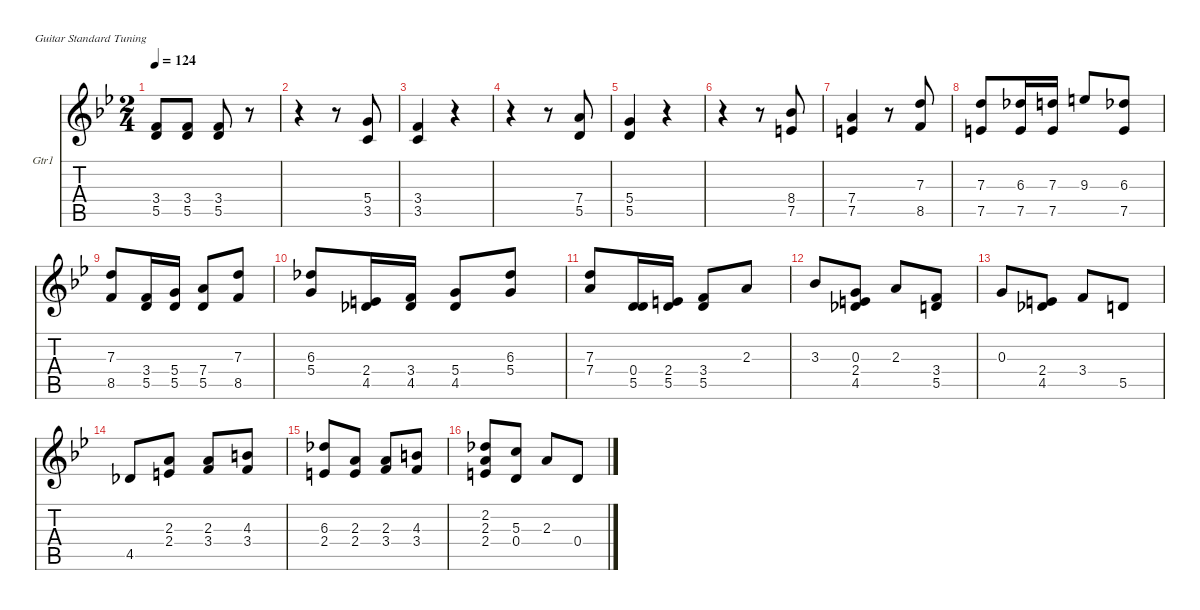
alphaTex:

\defaultSystemsLayout 4
\hideDynamics
\bracketExtendMode nobrackets
\firstSystemTrackNameOrientation horizontal
\otherSystemsTrackNameOrientation horizontal
\track ("Electric Guitar 1" "Gtr1") {instrument distortionguitar}
\staff {score tabs}
\tuning (E4 B3 G3 D3 A2 E2)
\ts (2 4)
\tempo 124
\clef g2
\ks gminor
(3.4 5.5).8{dy mf} (3.4 5.5).8 (3.4 5.5).8 r.8 |
r.4 r.8 (3.5 5.4).8 |
(3.5 3.4).4 r.4 |
r.4 r.8 (5.5 7.4).8 |
(5.5 5.4).4 r.4 |
r.4 r.8 (7.5 8.4).8 |
(7.5 7.4).4 r.8 (8.5 7.3).8 |
(7.5 7.3).8 (6.3 7.5).16 (7.3 7.5).16{beam split} 9.3.8 (7.5 6.3).8 |
(8.5 7.3).8 (5.5 3.4).16 (5.4 5.5).16{beam split} (7.4 5.5).8 (8.5 7.3).8 |
(5.4 6.3).8 (4.5 2.4).16 (4.5 3.4).16{beam split} (4.5 5.4).8 (5.4 6.3).8 |
(7.4 7.3).8 (5.5 0.4).16 (5.5 2.4).16{beam split} (5.5 3.4).8 2.3.8 |
3.3.8 (4.5 2.4 0.3).8 2.3.8 (5.5 3.4).8 |
0.3.8 (4.5 2.4).8 3.4.8 5.5.8 |
4.5.8 (2.4 2.3).8 (3.4 2.3).8 (3.4 4.3).8 |
(2.4 6.3).8 (2.4 2.3).8 (3.4 2.3).8 (3.4 4.3).8 |
(2.4 2.3 2.2).8 (5.3 0.4).8 2.3.8 0.4.8
